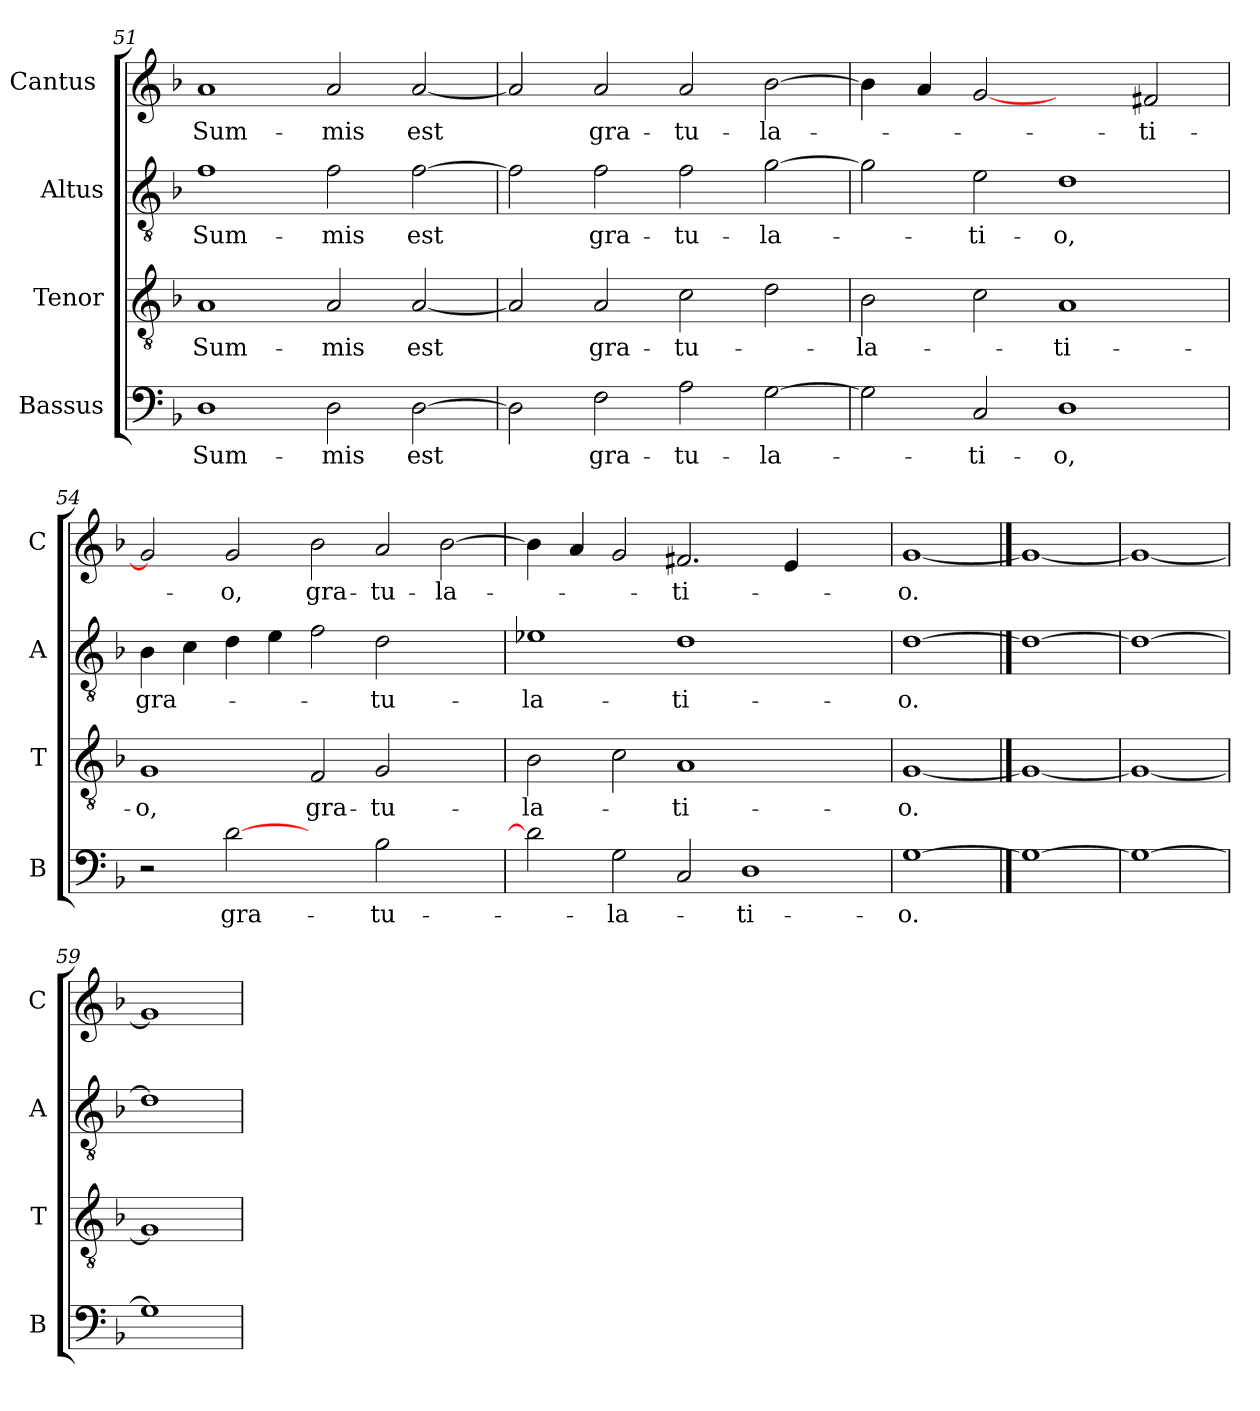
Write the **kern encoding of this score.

**kern	**text	**kern	**text	**kern	**text	**kern	**text
*part4	*part4	*part3	*part3	*part2	*part2	*part1	*part1
*staff4	*staff4	*staff3	*staff3	*staff2	*staff2	*staff1	*staff1
*I"Bassus	*	*I"Tenor	*	*I"Altus	*	*I"Cantus 	*
*I'B	*	*I'T	*	*I'A	*	*I'C	*
*clefF4	*	*clefGv2	*	*clefGv2	*	*clefG2	*
*k[b-]	*	*k[b-]	*	*k[b-]	*	*k[b-]	*
*F:	*	*F:	*	*F:	*	*F:	*
=51	=51	=51	=51	=51	=51	=51	=51
1D\	Sum-	1A/	Sum-	1f\	Sum-	1a/	Sum-
2D\	-mis	2A/	-mis	2f\	-mis	2a/	-mis
[2D\	est	[2A/	est	[2f\	est	[2a/	est
=52	=52	=52	=52	=52	=52	=52	=52
2D\]	.	2A/]	.	2f\]	.	2a/]	.
2F\	gra-	2A/	gra-	2f\	gra-	2a/	gra-
2A\	-tu-	2c\	-tu-	2f\	-tu-	2a/	-tu-
[2G\	-la-	2d\	.	[2g\	-la-	[2b-\	-la-
!!LO:LB:g=z
=53	=53	=53	=53	=53	=53	=53	=53
2G\]	.	2B-\	-la-	2g\]	.	4b-\]	.
.	.	.	.	.	.	4a/	.
2C/	-ti-	2c\	.	2e\	-ti-	[2g/	.
1D\	-o,	1A/	-ti-	1d\	-o,	2ryy	.
.	.	.	.	.	.	2f#X/	-ti-
=54	=54	=54	=54	=54	=54	=54	=54
!	!	!	!	!	!LO:LY:i	!	!
2r	.	1G/	-o,	4B-\	gra-	2g/]	.
.	.	.	.	4c\	.	.	.
!	!LO:LY:i	!	!	!	!	!	!
[2d\	gra-	.	.	4d\	.	2g/	-o,
.	.	.	.	4e\	.	.	.
!	!	!	!LO:LY:i	!	!	!	!LO:LY:i
2ryy	.	2F/	gra-	2f\	.	2b-\	gra-
!	!LO:LY:i	!	!LO:LY:i	!	!LO:LY:i	!	!LO:LY:i
2B-\	-tu-	2G/	-tu-	2d\	-tu-	2a/	-tu-
!	!	!	!	!	!	!	!LO:LY:i
2ryy	.	2ryy	.	2ryy	.	[2b-\	-la-
=55	=55	=55	=55	=55	=55	=55	=55
!	!	!	!LO:LY:i	!	!LO:LY:i	!	!
2d\]	.	2B-\	-la-	1e-X\	-la-	4b-\]	.
.	.	.	.	.	.	4a/	.
!	!LO:LY:i	!	!	!	!	!	!
2G\	-la-	2c\	.	.	.	2g/	.
!	!	!	!LO:LY:i	!	!LO:LY:i	!	!LO:LY:i
2C/	.	1A/	-ti-	1d\	-ti-	2.f#X/	-ti-
!	!LO:LY:i	!	!	!	!	!	!
1D\	-ti-	.	.	.	.	.	.
.	.	.	.	.	.	4e/	.
.	.	2ryy	.	2ryy	.	2ryy	.
=56	=56	=56	=56	=56	=56	=56	=56
!	!LO:LY:i	!	!LO:LY:i	!	!LO:LY:i	!	!LO:LY:i
[1G\	-o.	[1G/	-o.	[1d\	-o.	[1g/	-o.
==57	==57	==57	==57	==57	==57	==57	==57
1G\_	.	1G/_	.	1d\_	.	1g/_	.
=58	=58	=58	=58	=58	=58	=58	=58
1G\_	.	1G/_	.	1d\_	.	1g/_	.
=59	=59	=59	=59	=59	=59	=59	=59
1G\]	.	1G/]	.	1d\]	.	1g/]	.
=	=	=	=	=	=	=	=
*-	*-	*-	*-	*-	*-	*-	*-
